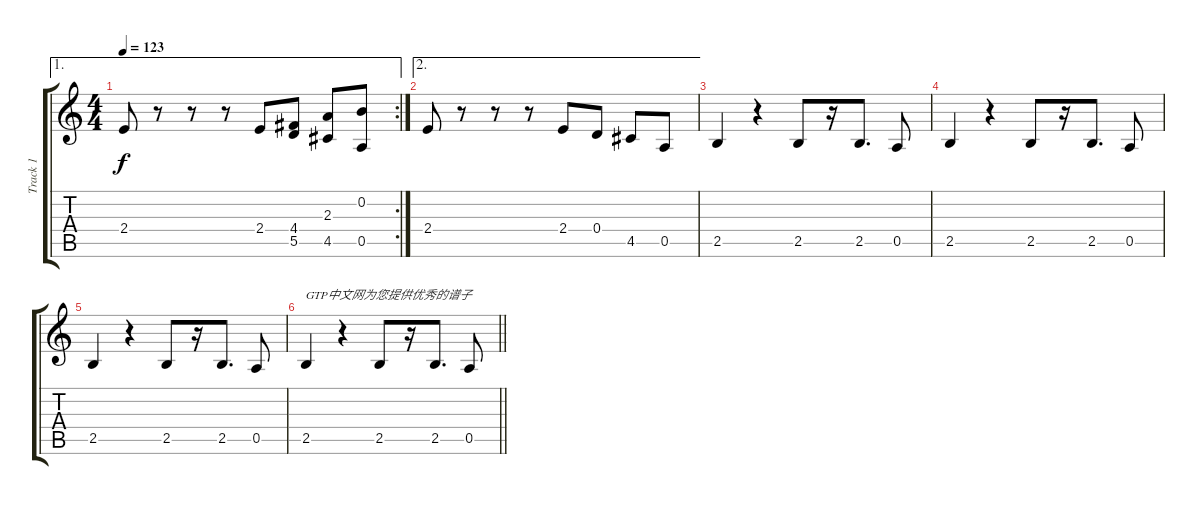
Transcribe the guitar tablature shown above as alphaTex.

\track ("Track 1" "Track 1") {instrument acousticguitarnylon}
\staff {score tabs}
\tuning (E4 B3 G3 D3 A2 E2) {hide}
\ae 1
\rc 2
\ts (4 4)
\tempo 123
\clef g2
\ks c
2.4.8{dy f} r.8 r.8 r.8 2.4.8 (4.4 5.5).8 (2.3 4.5).8 (0.2 0.5).8 |
\ae 2
2.4.8 r.8 r.8 r.8 2.4.8 0.4.8 4.5.8 0.5.8 |
2.5.4 r.4 2.5.8 r.16 2.5.8{d} 0.5.8 |
2.5.4 r.4 2.5.8 r.16 2.5.8{d} 0.5.8 |
2.5.4 r.4 2.5.8 r.16 2.5.8{d} 0.5.8 |
\barLineRight lightlight
2.5.4{txt "GTP中文网为您提供优秀的谱子"} r.4 2.5.8 r.16 2.5.8{d} 0.5.8
